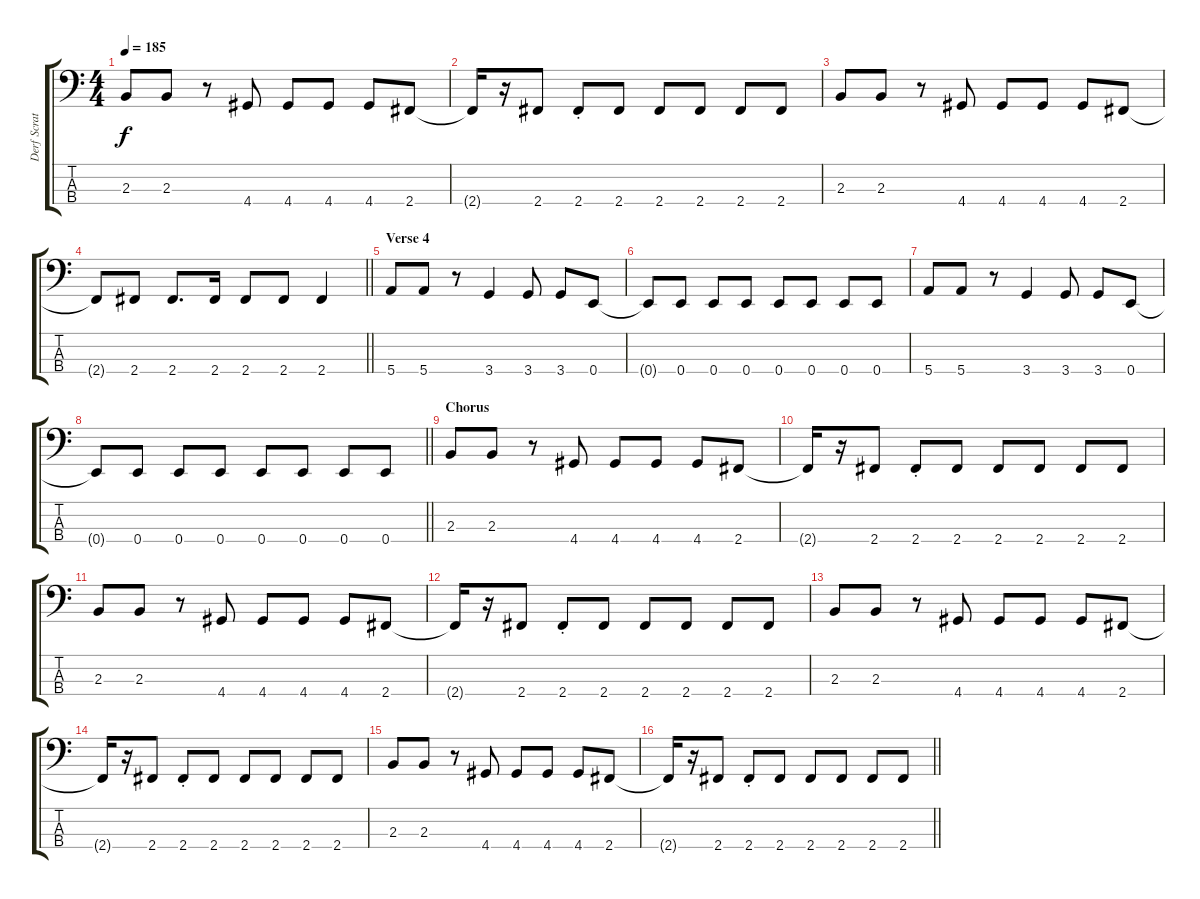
\track ("Derf Scratch" "Derf Scrat") {instrument electricbassfinger}
\staff {score tabs}
\tuning (G2 D2 A1 E1) {hide}
\ts (4 4)
\tempo 185
\clef f4
\ks c
2.3.8{dy f} 2.3.8 r.8 4.4.8 4.4.8 4.4.8 4.4.8 2.4.8 |
2.4{t}.16 r.16 2.4.8 2.4{st}.8 2.4.8 2.4.8 2.4.8 2.4.8 2.4.8 |
2.3.8 2.3.8 r.8 4.4.8 4.4.8 4.4.8 4.4.8 2.4.8 |
\barLineRight lightlight
2.4{t}.8 2.4.8 2.4.8{d} 2.4.16 2.4.8 2.4.8 2.4.4 |
\section ("" "Verse 4")
5.4.8 5.4.8 r.8 3.4.4 3.4.8 3.4.8 0.4.8 |
0.4{t}.8 0.4.8 0.4.8 0.4.8 0.4.8 0.4.8 0.4.8 0.4.8 |
5.4.8 5.4.8 r.8 3.4.4 3.4.8 3.4.8 0.4.8 |
\barLineRight lightlight
0.4{t}.8 0.4.8 0.4.8 0.4.8 0.4.8 0.4.8 0.4.8 0.4.8 |
\section ("" "Chorus")
2.3.8 2.3.8 r.8 4.4.8 4.4.8 4.4.8 4.4.8 2.4.8 |
2.4{t}.16 r.16 2.4.8 2.4{st}.8 2.4.8 2.4.8 2.4.8 2.4.8 2.4.8 |
2.3.8 2.3.8 r.8 4.4.8 4.4.8 4.4.8 4.4.8 2.4.8 |
2.4{t}.16 r.16 2.4.8 2.4{st}.8 2.4.8 2.4.8 2.4.8 2.4.8 2.4.8 |
2.3.8 2.3.8 r.8 4.4.8 4.4.8 4.4.8 4.4.8 2.4.8 |
2.4{t}.16 r.16 2.4.8 2.4{st}.8 2.4.8 2.4.8 2.4.8 2.4.8 2.4.8 |
2.3.8 2.3.8 r.8 4.4.8 4.4.8 4.4.8 4.4.8 2.4.8 |
\barLineRight lightlight
2.4{t}.16 r.16 2.4.8 2.4{st}.8 2.4.8 2.4.8 2.4.8 2.4.8 2.4.8
